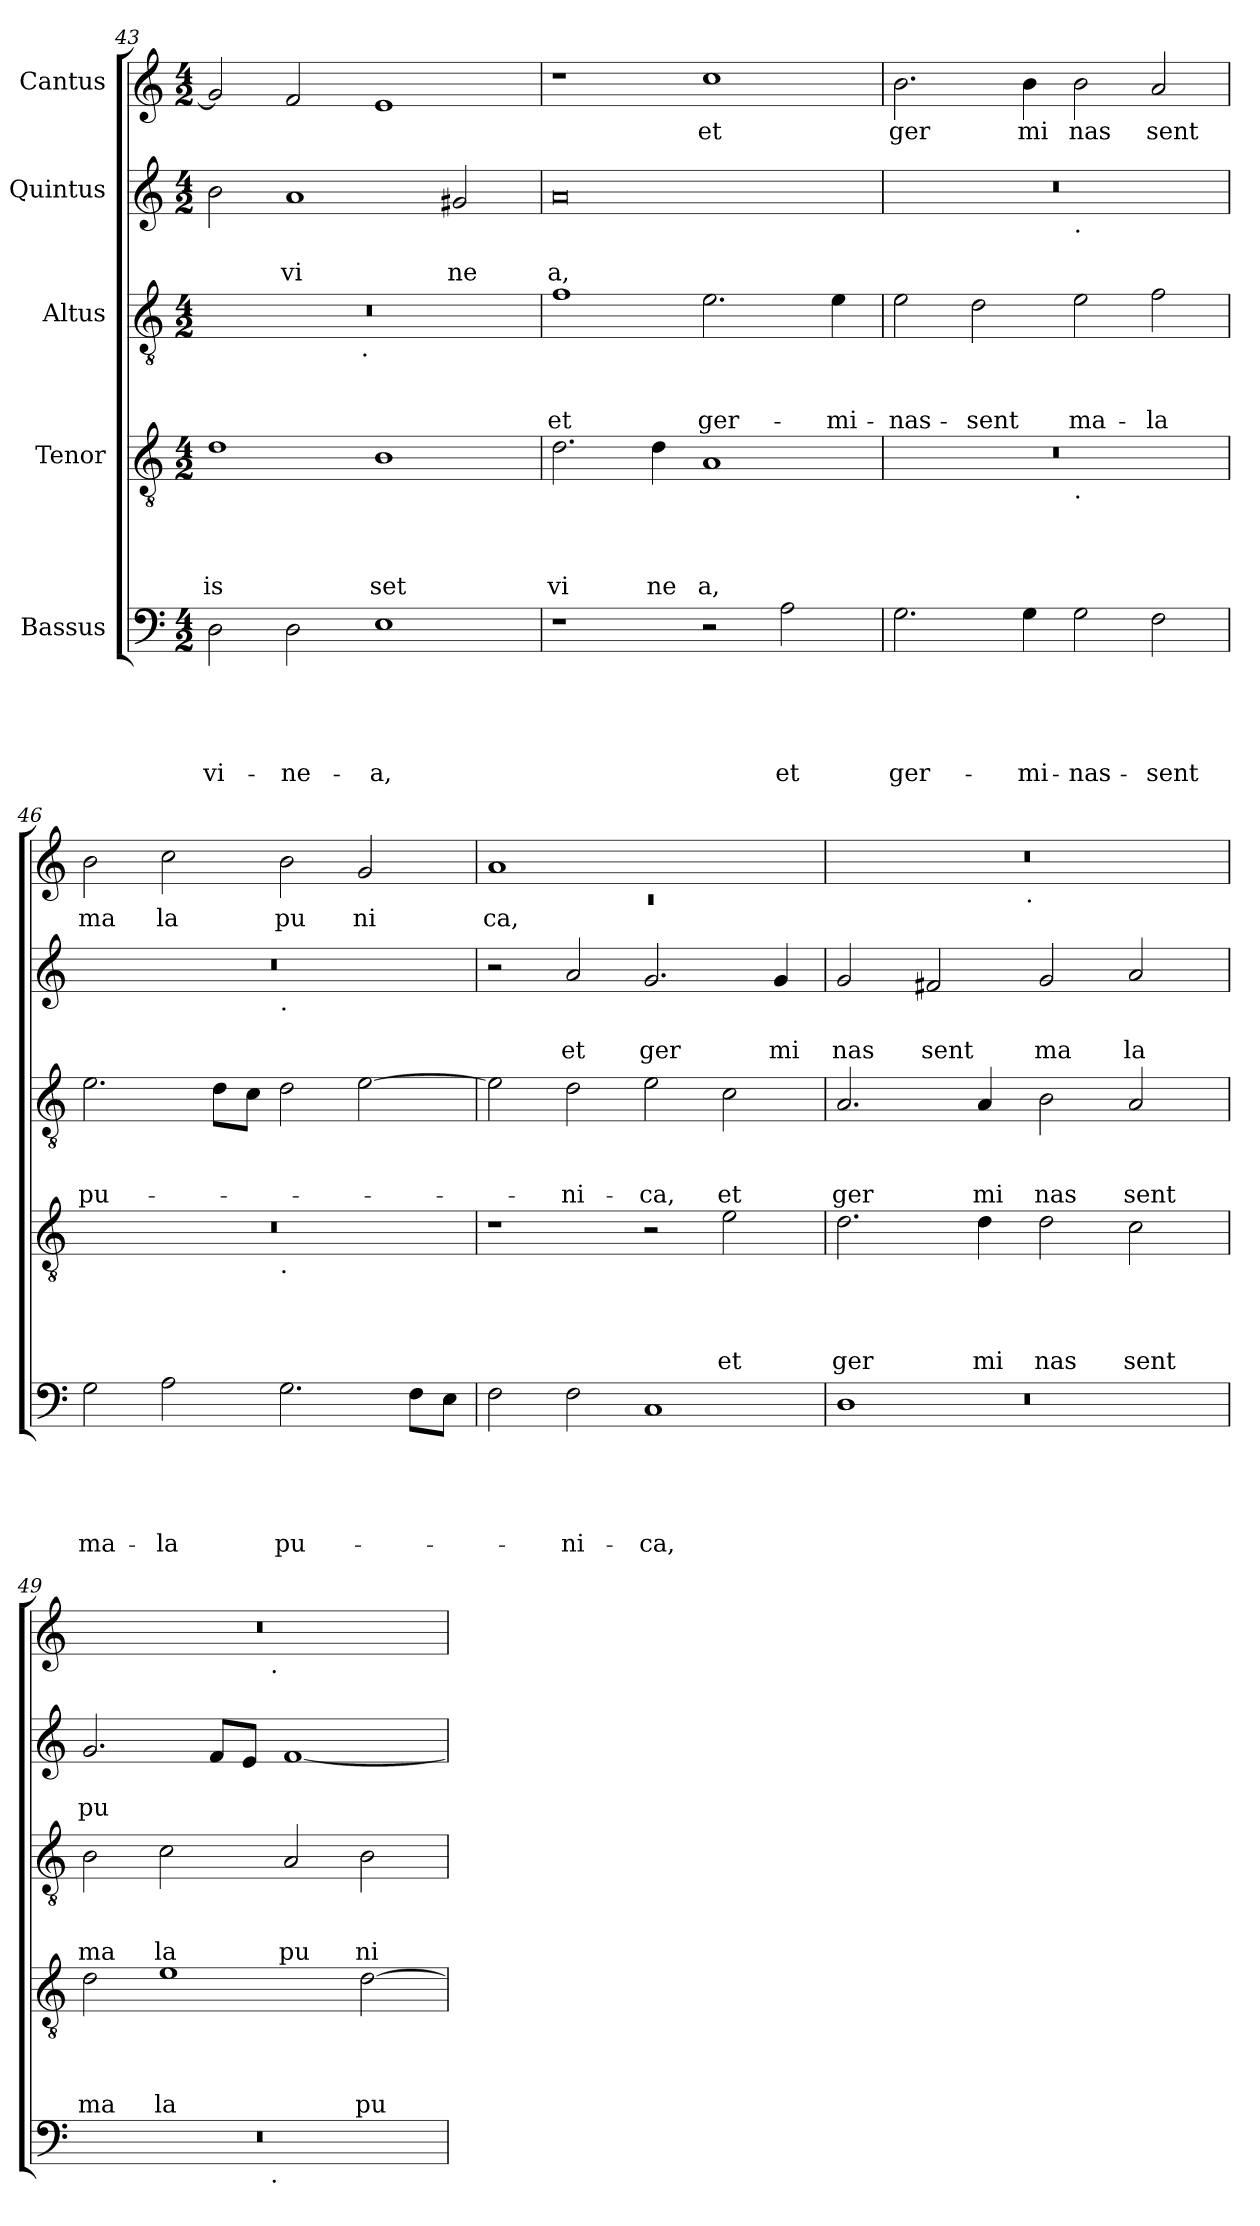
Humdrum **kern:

**kern	**text	**text	**text	**text	**text	**kern	**text	**text	**text	**text	**kern	**text	**text	**text	**kern	**text	**text	**kern	**text
*part5	*part5	*part5	*part5	*part5	*part5	*part4	*part4	*part4	*part4	*part4	*part3	*part3	*part3	*part3	*part2	*part2	*part2	*part1	*part1
*staff5	*staff5	*staff5	*staff5	*staff5	*staff5	*staff4	*staff4	*staff4	*staff4	*staff4	*staff3	*staff3	*staff3	*staff3	*staff2	*staff2	*staff2	*staff1	*staff1
*I"Bassus	*	*	*	*	*	*I"Tenor	*	*	*	*	*I"Altus	*	*	*	*I"Quintus	*	*	*I"Cantus	*
*clefF4	*	*	*	*	*	*clefGv2	*	*	*	*	*clefGv2	*	*	*	*clefG2	*	*	*clefG2	*
*k[]	*	*	*	*	*	*k[]	*	*	*	*	*k[]	*	*	*	*k[]	*	*	*k[]	*
*C:	*	*	*	*	*	*C:	*	*	*	*	*C:	*	*	*	*C:	*	*	*C:	*
*M4/2	*	*	*	*	*	*M4/2	*	*	*	*	*M4/2	*	*	*	*M4/2	*	*	*M4/2	*
=43	=43	=43	=43	=43	=43	=43	=43	=43	=43	=43	=43	=43	=43	=43	=43	=43	=43	=43	=43
!	!	!	!	!	!LO:LY:b	!	!	!	!	!LO:LY:b	!	!	!	!	!	!	!	!	!
*	*	*	*	*	*	*	*	*	*	*	*^	*	*	*	*	*	*	*	*
2D\	.	.	.	.	vi-	1d	.	.	.	is	0r	2ryy	.	.	.	2b\	.	.	2g/]	.
!	!	!	!	!	!LO:LY:b	!	!	!	!	!	!	!	!	!	!	!	!	!LO:LY:b	!	!
2D\	.	.	.	.	-ne-	.	.	.	.	.	.	4...ryy	.	.	.	1a	.	vi	2f/	.
!	!	!	!	!	!	!	!	!	!	!	!	!LO:TX:b:t=.	!	!	!	!	!	!	!	!
.	.	.	.	.	.	.	.	.	.	.	.	1ryy	.	.	.	.	.	.	.	.
!	!	!	!	!	!LO:LY:b	!	!	!	!	!LO:LY:b	!	!	!	!	!	!	!	!	!	!
1E	.	.	.	.	-a,	1B	.	.	.	set	.	.	.	.	.	.	.	.	1e	.
!	!	!	!	!	!	!	!	!	!	!	!	!	!	!	!	!	!	!LO:LY:b	!	!
.	.	.	.	.	.	.	.	.	.	.	.	.	.	.	.	2g#X/	.	ne	.	.
.	.	.	.	.	.	.	.	.	.	.	.	32ryy	.	.	.	.	.	.	.	.
=44	=44	=44	=44	=44	=44	=44	=44	=44	=44	=44	=44	=44	=44	=44	=44	=44	=44	=44	=44	=44
!	!	!	!	!	!	!	!	!	!	!LO:LY:b	!	!	!	!	!LO:LY:b	!	!	!LO:LY:b	!	!
*	*	*	*	*	*	*	*	*	*	*	*v	*v	*	*	*	*	*	*	*	*
1r	.	.	.	.	.	2.d\	.	.	.	vi	1f	.	.	et	0a	.	a,	1r	.
!	!	!	!	!	!	!	!	!	!	!LO:LY:b	!	!	!	!	!	!	!	!	!
.	.	.	.	.	.	4d\	.	.	.	ne	.	.	.	.	.	.	.	.	.
!	!	!	!	!	!	!	!	!	!	!LO:LY:b	!	!	!	!LO:LY:b	!	!	!	!	!LO:LY:b
2r	.	.	.	.	.	1A	.	.	.	a,	2.e\	.	.	ger-	.	.	.	1cc	et
!	!	!	!	!	!LO:LY:b	!	!	!	!	!	!	!	!	!	!	!	!	!	!
2A\	.	.	.	.	et	.	.	.	.	.	.	.	.	.	.	.	.	.	.
!	!	!	!	!	!	!	!	!	!	!	!	!	!	!LO:LY:b	!	!	!	!	!
.	.	.	.	.	.	.	.	.	.	.	4e\	.	.	-mi-	.	.	.	.	.
=45	=45	=45	=45	=45	=45	=45	=45	=45	=45	=45	=45	=45	=45	=45	=45	=45	=45	=45	=45
!	!	!	!	!	!LO:LY:b	!	!	!	!	!	!	!	!	!LO:LY:b	!	!	!	!	!LO:LY:b
*	*	*	*	*	*	*^	*	*	*	*	*	*	*	*	*^	*	*	*	*
2.G\	.	.	.	.	ger-	0r	1ryy	.	.	.	.	2e\	.	.	-nas-	0r	1ryy	.	.	2.b\	ger
!	!	!	!	!	!	!	!	!	!	!	!	!	!	!	!LO:LY:b	!	!	!	!	!	!
.	.	.	.	.	.	.	.	.	.	.	.	2d\	.	.	-sent	.	.	.	.	.	.
!	!	!	!	!	!LO:LY:b	!	!	!	!	!	!	!	!	!	!	!	!	!	!	!	!LO:LY:b
4G\	.	.	.	.	-mi-	.	.	.	.	.	.	.	.	.	.	.	.	.	.	4b\	mi
!	!	!	!	!	!	!	!	!	!	!	!	!	!	!	!	!	!LO:TX:b:t=.	!	!	!	!
!	!	!	!	!	!	!	!LO:TX:b:t=.	!	!	!	!	!	!	!	!	!	!	!	!	!	!
!	!	!	!	!	!LO:LY:b	!	!	!	!	!	!	!	!	!	!LO:LY:b	!	!	!	!	!	!LO:LY:b
2G\	.	.	.	.	-nas-	.	1ryy	.	.	.	.	2e\	.	.	ma-	.	1ryy	.	.	2b\	nas
!	!	!	!	!	!LO:LY:b	!	!	!	!	!	!	!	!	!	!LO:LY:b	!	!	!	!	!	!LO:LY:b
2F\	.	.	.	.	-sent	.	.	.	.	.	.	2f\	.	.	-la	.	.	.	.	2a/	sent
=46	=46	=46	=46	=46	=46	=46	=46	=46	=46	=46	=46	=46	=46	=46	=46	=46	=46	=46	=46	=46	=46
!	!	!	!	!	!LO:LY:b	!	!	!	!	!	!	!	!	!	!LO:LY:b	!	!	!	!	!	!LO:LY:b
2G\	.	.	.	.	ma-	0r	1ryy	.	.	.	.	2.e\	.	.	pu-	0r	1ryy	.	.	2b\	ma
!	!	!	!	!	!LO:LY:b	!	!	!	!	!	!	!	!	!	!	!	!	!	!	!	!LO:LY:b
2A\	.	.	.	.	-la	.	.	.	.	.	.	.	.	.	.	.	.	.	.	2cc\	la
.	.	.	.	.	.	.	.	.	.	.	.	8d\L	.	.	.	.	.	.	.	.	.
.	.	.	.	.	.	.	.	.	.	.	.	8c\J	.	.	.	.	.	.	.	.	.
!	!	!	!	!	!	!	!	!	!	!	!	!	!	!	!	!	!LO:TX:b:t=.	!	!	!	!
!	!	!	!	!	!	!	!LO:TX:b:t=.	!	!	!	!	!	!	!	!	!	!	!	!	!	!
!	!	!	!	!	!LO:LY:b	!	!	!	!	!	!	!	!	!	!	!	!	!	!	!	!LO:LY:b
2.G\	.	.	.	.	pu-	.	1ryy	.	.	.	.	2d\	.	.	.	.	1ryy	.	.	2b\	pu
!	!	!	!	!	!	!	!	!	!	!	!	!	!	!	!	!	!	!	!	!	!LO:LY:b
.	.	.	.	.	.	.	.	.	.	.	.	[>2e\	.	.	.	.	.	.	.	2g/	ni
8F\L	.	.	.	.	.	.	.	.	.	.	.	.	.	.	.	.	.	.	.	.	.
8E\J	.	.	.	.	.	.	.	.	.	.	.	.	.	.	.	.	.	.	.	.	.
=47	=47	=47	=47	=47	=47	=47	=47	=47	=47	=47	=47	=47	=47	=47	=47	=47	=47	=47	=47	=47	=47
*	*	*	*	*	*	*	*	*	*	*	*	*	*	*	*	*	*	*	*	*^	*
!	!	!	!	!	!	!	!	!	!	!	!	!	!	!	!	!	!	!	!	!	!LO:N:vis=1	!LO:LY:b
*	*	*	*	*	*	*v	*v	*	*	*	*	*	*	*	*	*v	*v	*	*	*	*	*
2F\	.	.	.	.	.	1r	.	.	.	.	2e\]	.	.	.	2r	.	.	1a	0rc	ca,
!	!	!	!	!	!LO:LY:b	!	!	!	!	!	!	!	!	!LO:LY:b	!	!	!LO:LY:b	!	!	!
2F\	.	.	.	.	-ni-	.	.	.	.	.	2d\	.	.	-ni-	2a/	.	et	.	.	.
!	!	!	!	!	!LO:LY:b	!	!	!	!	!	!	!	!	!LO:LY:b	!	!	!LO:LY:b	!	!	!
1C	.	.	.	.	-ca,	2r	.	.	.	.	2e\	.	.	-ca,	2.g/	.	ger	1ryy	.	.
!	!	!	!	!	!	!	!	!	!	!LO:LY:b	!	!	!	!LO:LY:b	!	!	!	!	!	!
.	.	.	.	.	.	2e\	.	.	.	et	2c\	.	.	et	.	.	.	.	.	.
!	!	!	!	!	!	!	!	!	!	!	!	!	!	!	!	!	!LO:LY:b	!	!	!
.	.	.	.	.	.	.	.	.	.	.	.	.	.	.	4g/	.	mi	.	.	.
!!LO:LB:g=z	!!
=48	=48	=48	=48	=48	=48	=48	=48	=48	=48	=48	=48	=48	=48	=48	=48	=48	=48	=48	=48	=48
*^	*	*	*	*	*	*	*	*	*	*	*	*	*	*	*	*	*	*	*	*
*	*^	*	*	*	*	*	*	*	*	*	*	*	*	*	*	*	*	*	*	*	*
!	!	!LO:N:vis=1	!	!	!	!	!	!	!	!	!	!LO:LY:b	!	!	!	!LO:LY:b	!	!	!LO:LY:b	!	!	!
32ryy	1D	0r	.	.	.	.	.	2.d\	.	.	.	ger	2.A/	.	.	ger	2g/	.	nas	0r	2ryy	.
1ryy	.	.	.	.	.	.	.	.	.	.	.	.	.	.	.	.	.	.	.	.	.	.
!	!	!	!	!	!	!	!	!	!	!	!	!	!	!	!	!	!	!	!LO:LY:b	!	!	!
.	.	.	.	.	.	.	.	.	.	.	.	.	.	.	.	.	2f#X/	.	sent	.	4...ryy	.
!	!	!	!	!	!	!	!	!	!	!	!	!LO:LY:b	!	!	!	!LO:LY:b	!	!	!	!	!	!
.	.	.	.	.	.	.	.	4d\	.	.	.	mi	4A/	.	.	mi	.	.	.	.	.	.
!	!	!	!	!	!	!	!	!	!	!	!	!	!	!	!	!	!	!	!	!	!LO:TX:b:t=.	!
.	.	.	.	.	.	.	.	.	.	.	.	.	.	.	.	.	.	.	.	.	1ryy	.
!	!	!	!	!	!	!	!	!	!	!	!	!LO:LY:b	!	!	!	!LO:LY:b	!	!	!LO:LY:b	!	!	!
.	1ryy	.	.	.	.	.	.	2d\	.	.	.	nas	2B\	.	.	nas	2g/	.	ma	.	.	.
2ryy	.	.	.	.	.	.	.	.	.	.	.	.	.	.	.	.	.	.	.	.	.	.
!	!	!	!	!	!	!	!	!	!	!	!	!LO:LY:b	!	!	!	!LO:LY:b	!	!	!LO:LY:b	!	!	!
.	.	.	.	.	.	.	.	2c\	.	.	.	sent	2A/	.	.	sent	2a/	.	la	.	.	.
4...ryy	.	.	.	.	.	.	.	.	.	.	.	.	.	.	.	.	.	.	.	.	.	.
.	.	.	.	.	.	.	.	.	.	.	.	.	.	.	.	.	.	.	.	.	32ryy	.
=49	=49	=49	=49	=49	=49	=49	=49	=49	=49	=49	=49	=49	=49	=49	=49	=49	=49	=49	=49	=49	=49	=49
!	!	!	!	!	!	!	!	!	!	!	!	!LO:LY:b	!	!	!	!LO:LY:b	!	!	!LO:LY:b	!	!	!
*	*v	*v	*	*	*	*	*	*	*	*	*	*	*	*	*	*	*	*	*	*	*	*
0r	2ryy	.	.	.	.	.	2d\	.	.	.	ma	2B\	.	.	ma	2.g/	.	pu	0r	2ryy	.
!	!	!	!	!	!	!	!	!	!	!	!LO:LY:b	!	!	!	!LO:LY:b	!	!	!	!	!	!
.	4...ryy	.	.	.	.	.	1e	.	.	.	la	2c\	.	.	la	.	.	.	.	4...ryy	.
.	.	.	.	.	.	.	.	.	.	.	.	.	.	.	.	8f/L	.	.	.	.	.
.	.	.	.	.	.	.	.	.	.	.	.	.	.	.	.	8e/J	.	.	.	.	.
!	!	!	!	!	!	!	!	!	!	!	!	!	!	!	!	!	!	!	!	!LO:TX:b:t=.	!
!	!LO:TX:b:t=.	!	!	!	!	!	!	!	!	!	!	!	!	!	!	!	!	!	!	!	!
.	1ryy	.	.	.	.	.	.	.	.	.	.	.	.	.	.	.	.	.	.	1ryy	.
!	!	!	!	!	!	!	!	!	!	!	!	!	!	!	!LO:LY:b	!	!	!	!	!	!
.	.	.	.	.	.	.	.	.	.	.	.	2A/	.	.	pu	[<1f	.	.	.	.	.
!	!	!	!	!	!	!	!	!	!	!	!LO:LY:b	!	!	!	!LO:LY:b	!	!	!	!	!	!
.	.	.	.	.	.	.	[>2d\	.	.	.	pu	2B\	.	.	ni	.	.	.	.	.	.
.	32ryy	.	.	.	.	.	.	.	.	.	.	.	.	.	.	.	.	.	.	32ryy	.
*v	*v	*	*	*	*	*	*	*	*	*	*	*	*	*	*	*	*	*	*v	*v	*
=	=	=	=	=	=	=	=	=	=	=	=	=	=	=	=	=	=	=	=
*-	*-	*-	*-	*-	*-	*-	*-	*-	*-	*-	*-	*-	*-	*-	*-	*-	*-	*-	*-
